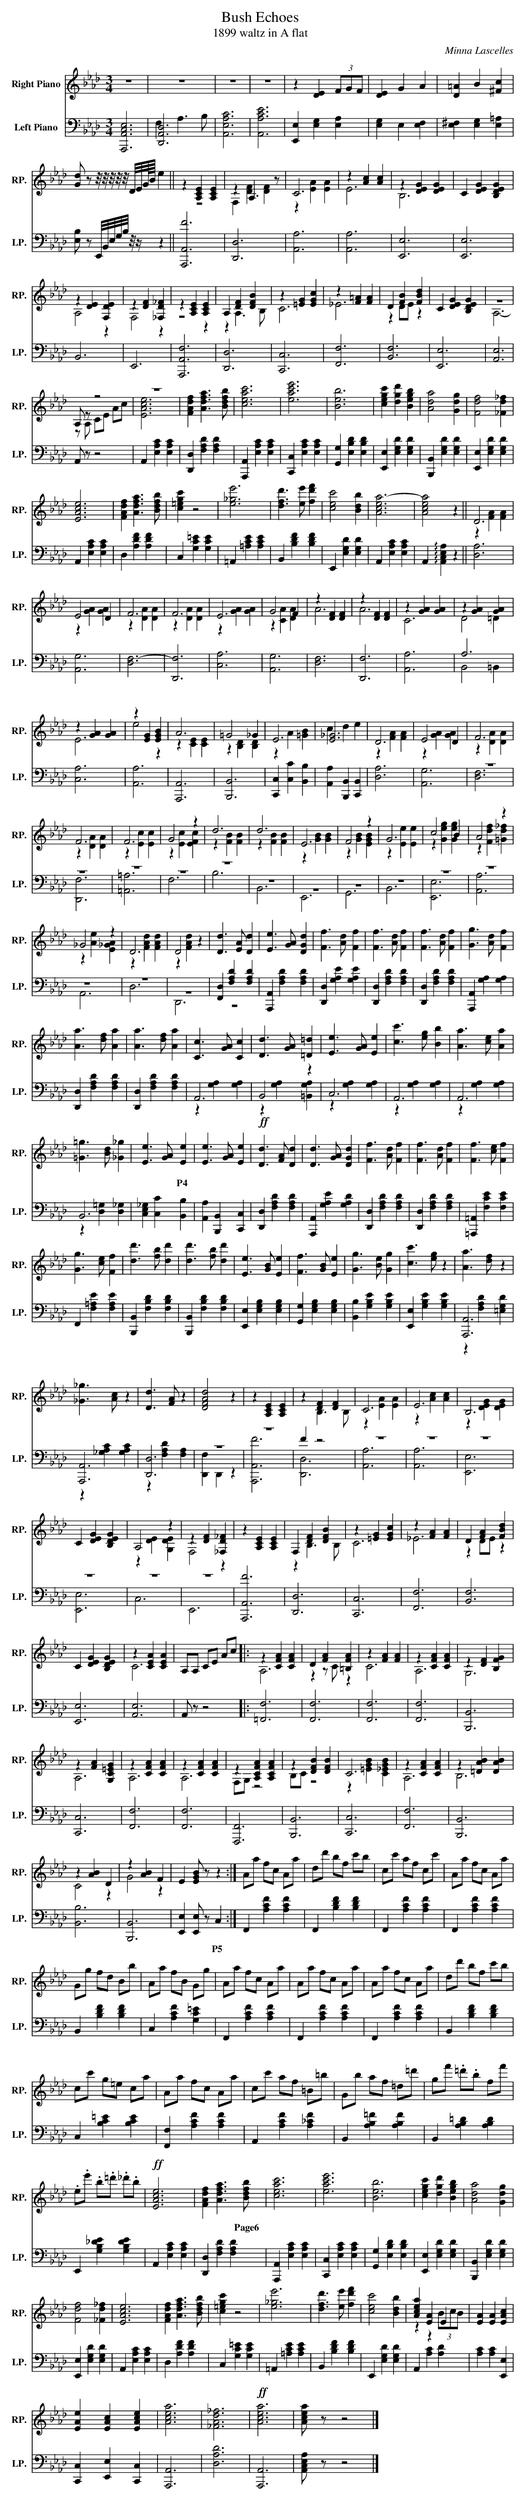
X:1
T:Bush Echoes
C:Minna Lascelles
T:1899 waltz in A flat
%%score ( 1 2 ) ( 3 4 )
L:1/4
M:3/4
K:Ab
V:1 treble nm="Right Piano" snm="RP."
V:2 treble
V:3 bass nm="Left Piano" snm="LP."
V:4 bass
V:1
z3 | z3 | z3 | z3 | z [DE] (3F/G/F/ | [DE] G A | [D=A] B [^Fc] |$
w: |||||||
[Gd]/ z/ z/8 z/8 z/8 z/8 z/8 D/8E/8G/16B/16 e || z [A,CE] [A,CE] | z A,3/2 z/ | C3 | z [Ac] [Ac] |
w: |||||
z [DEG] [DEG] | C [DEG] [B,DEG] |$ z [DE] [F,DE] | z [DF] [_F,D_F] | z [A,CE] [A,CE] |
w: |||||
A, [DF] [DFB] | z [=EG] [EGc] | z [F=A] [FA] | D [FB] [FBd] | C [DEG] [B,DEG] | z3 |$ A,/ z/ z2 |
w: |||||||
z3 | [FAdf] [Adfa]3/2 [Bdfb]/ | [ceac']3 | [eac'e']3 | [Beb]3 | [cegc'] [dgd'] [Begb] |
w: ||||||
[Ada]2 [Gdg] | [Fdf]2 [_Fd_f] |$ [EAce]3 | [FAdf] [Adfa]3/2 [Bdfb]/ | [c=egc'] z2 | [e_ge']3 |
w: ||||||
[dfd']3/2 [ee']/ [fd'f'] | [cec']2 [Bdb] | [Acea-]3 | [Acea]2 z || D3 |$ E2 D | F3 | F3 | E3 |
w: |||||||||
G2 F | z [DF] [DF] | z [DF] [DF] | z [GA] [GA] | z [GA] [GA] |$ z [GA] [GA] | z [EG] [EGB] | A3 |
w: ||||||||
=G2 _G | E3 | [E_G]3 | D3 | E2 D | F3 |$ F3 | F3 | G2 z | d3 | d3 | E3 | F2 z | G3 | c2 B |
w: |||||||||||||||
A2 z |$ _G2 z | D3 | D2 z | [Dd]3/2 [EA]/ [Dd] | [Ee]3/2 [GA]/ [DGd] | [Ff]3/2 [Ad]/ [Ff] |
w: |||||||
[Ff]3/2 [Ad]/ [Ff] | [Ff]3/2 [Ad]/ [Ff] | [Gg]3/2 [Ad]/ [Ff] |$ [Aa]3/2 [df]/ [Aa] |
w: ||||
[Aa]3/2 [df]/ [Aa] | [Cc]3/2 [GA]/ [Cc] | [Dd]3/2 [GA]/ [=D=d] | [Ee]3/2 [GA]/ [Ee] |
w: ||||
[cc']3/2 [eg]/ [Bb] | [Aa]3/2 [ce]/ [Aa] |$ [=G=g]3/2 [Bd]/ [_G_g] | [Ee]3/2 [GA]/ [Ee] |
w: |||* * P4|
[Ee]3/2 [GA]/ [Ee] |!ff! [Dd]3/2 [FA]/ [Dd] | [Dd]3/2 [GA]/ [DGd] | [Ff]3/2 [Ad]/ [Ff] |
w: ||||
[Ff]3/2 [Ad]/ [Ff] | [Ff]3/2 [ce]/ [Ff] |$ [Gg]3/2 [ce]/ [Ff] | [dd']3/2 [fb]/ [dd'] |
w: ||||
[dd']3/2 [fb]/ [dd'] | [Ee]3/2 [GB]/ [Ee] | [Ff]3/2 [GB]/ [Ee] | [Gg]3/2 [Be]/ [Gg] |
w: ||||
[cc']3/2 [eg]/ z | [Aa]3/2 [df]/ z |$ [_G_g]3/2 [Ac]/ z | [Dd]3/2 [FA]/ z | [DFAd]2 z |
w: |||||
z [A,CE] [A,CE] | z [DF] [DF] | C3 | E3 | B,3 |$ C [DEG] [B,DEG] | A,2 z | z [DF] [_F,D_F] |
w: ||||||||
z [A,CE] [A,CE] | F, [DF] [DFB] | z [=EG] [EGc] | z [FA] [FA] | D [FA] [FBd] |$ C [DEG] [B,DEG] |
w: ||||||
z [CEA] [CEA] | A,/A,/ C/E/ A/c/ |: z [CFA] [CFA] | D [FA] [=B,FA] | z [FA] [FA] | z [CFA] [CFA] |
w: ||||||
z [DF] [B,FG] |$ z [FA] [G,C=EG] | z [CFA] [CFA] | z [CFA] [CFA] | z [A,CFA] [A,CFA] |
w: |||||
z [DFB] [DFB] | C3 | z [CFA] [CFA] | z [=DAB] [DAB] |$ z [AB] D | z [AB] F | E [EGB]/ z/ z :|
w: |||||||
A/a/ f/c/ A/a/ | d/d'/ b/f/ c'/b/ | c/c'/ a/f/ c/c'/ | A/a/ f/c/ A/a/ |$ G/g/ f/d/ B/b/ |
w: |||||
A/a/ f/B/ G/g/ | A/a/ f/c/ A/a/ | A/a/ f/c/ A/a/ | A/a/ f/c/ A/a/ | d/d'/ b/f/ c'/b/ |$
w: |||||
c/c'/ g/=e/ c/a/ | A/a/ f/c/ A/a/ | c/c'/ a/f/ =B/=b/ | G/b/ a/f/ =d/=d'/ |
w: ||||
g/f'/ .=d'/.b/ f/f'/ |$ .e/.e'/ .b/.=d'/ ._d'/.b/ |!ff! [EAce]3 | [FAdf] [Adfa]3/2 [Bdfb]/ |
w: |||* * Page6|
[ceac']3 | [eac'e']3 | [Beb]3 | [cegc'] [dgd'] [Begb] | [Ada]2 [Gdg] |$ [Fdf]2 [_Fd_f] | [EAce]3 |
w: |||||||
[FAdf] [Adfa]3/2 [Bdfb]/ | [c=egc'] z2 | [e_ge']3 | [dfd']3/2 [ee']/ [fd'f'] | [cec']2 [Bdb] |
w: |||||
[Acea] [EA] E | [EA] [EA] [EAc] |$ [EAe] [EAc] [EAce] | [Acea]3 | [_FAd_f]3 |!ff! [Acea]3 |
w: ||||||
[Acea]/ z/ z2 |]
w: |
V:2
x3 | x3 | x3 | x3 | x3 | x3 | x3 |$ x3 || z3 | F, [DF] [DF] | z [EA] [EA] | E3 | B,3 | x3 |$
A,2 z | F,2 z | z2 z | z A,3/2 B,/ | C3 | _E3 | z D/E/ z | x3 | A,3- |$ z/ A,/ C/E/ A/c/ |
[EAce]3 | x3 | x3 | x3 | x3 | x3 | x3 | x3 |$ x3 | x3 | x3 | x3 | x3 | x3 | x3 | x3 ||
z [FA] [FA] |$ z [GA] [GA] | z [DA] [DA] | z [DA] [DA] | z [GA] [GA] | z [CA] [DA] | A3 | A3 |
C3 | D2 =D |$ E3 | e2 z | z [CE] [CE] | z [B,D] [B,D] | z A [=GB] | c d e | z [FA] [FA] |
z [GA] [GA] | z [DA] [DA] |$ z [DA] [DA] | z [Ec] [Ec] | z [Ec] [EFc] | z [FB] [FB] |
z [FB] [FB] | z [GB] [GB] | z [GB] [EGB] | z [Ee] [Ee] | z [Geg] [Geg] | z [Fdf] [=Gd_f] |$
z [Ae] [E_GA] | z [FAd] [FAd] | z [FAd] z | x3 | x3 | x3 | x3 | x3 | x3 |$ x3 | x3 | x3 | x3 |
x3 | x3 | x3 |$ x3 | x3 | x3 | x3 | x3 | x3 | x3 | x3 |$ x3 | x3 | x3 | x3 | x3 | x3 | x3 | x3 |$
x3 | x3 | x3 | x3 | z B,3/2 B,/ | z [EA] [EA] | z [Ac] [Ac] | z [DEG] [DEG] |$ x3 |
z [DE] [G,DE] | F,2 z | x3 | z B,3/2 B,/ | C3 | _E3 | z D/E/ z |$ x3 | C3 | x3 |: A,3 |
z z/ C/ z | C3 | A,3 | G,3 |$ A,3 | A,3 | A,3 | F,/G,/ z2 | B,/C/ z2 | z [=EGB] [C_EGB] | A,3 |
B,3 |$ C2 z | G2 z | x3 :| x3 | x3 | x3 | x3 |$ x3 | x3 | x3 | x3 | x3 | x3 |$ x3 | x3 | x3 | x3 |
x3 |$ x3 | x3 | x3 | x3 | x3 | x3 | x3 | x3 |$ x3 | x3 | x3 | x3 | x3 | x3 | x3 | z z (3B/c/B/ |
x3 |$ x3 | x3 | x3 | x3 | x3 |]
V:3
[A,,,A,,C,E,]3 | [D,,A,,D,]3 | [A,,E,A,C]3 | [A,,A,CE]3 | [E,,E,] [E,G,] [E,A,] |
w: |||||
[E,G,] E, [E,F,] | [E,^F,] [E,G,] [E,=A,] |$ [E,B,]/ z/ E,,/8B,,/8E,/8G,/8B,/8 z/8 z/4 z ||
w: |||
[A,,,A,,F]3 | [D,,D,]3 | [A,,A,]3 | [A,,A,]3 | [E,,E,]3 | [E,,E,]3 |$ B,,3 | E,,3 | [A,,,A,,F,]3 |
w: |||||||||
[D,,D,]3 | [C,,C,]3 | [F,,F,]3 | [B,,F,]3 | [E,,E,]3 | [A,,E,]3 |$ A,,/ z/ z2 |
w: |||||||
A,, [E,A,C] [E,A,C] | [D,,D,] [F,A,D] [F,A,D] | [A,,,A,,] [E,A,C] [E,A,C] |
w: |||
[C,,C,] [E,A,C] [E,A,C] | [G,,G,] [E,B,D] [E,B,D] | [E,,E,] [E,G,D] [E,G,D] |
w: |||
[B,,,B,,] [E,G,D] [E,G,D] | [E,,E,] [E,G,D] [E,G,D] |$ A,, [E,A,C] [E,A,C] | D, [A,DF] [A,DF] |
w: ||||
C, [G,C=E] [G,CE] | =A,, [=A,CE] [A,CE] | B,, [B,DF] [B,DF] | E,, [E,G,D] [E,G,D] |
w: ||||
A,, [E,A,C] [E,A,C] | A,, !arpeggio![A,,C,E,A,] z || [D,A,]3 |$ [A,,G,]3 | [D,F,-]3 | [D,,F,]3 |
w: ||||||
[C,A,]3 | [A,,G,]3 | [D,F,]3 | [D,,F,]3 | [A,,A,]3 | A,3 |$ [C,A,]3 | [A,,A,]3 | [A,,,A,,]3 |
w: |||||||||
[B,,,B,,]3 | [C,,C,] [C,C] [B,,B,] | [A,,A,] [B,,,B,,] [C,,B,,] | [D,A,]3 | [A,,G,]3 | z3 |$ z3 |
w: |||||||
z3 | z3 | z3 | z3 | z3 | z3 | z3 | z3 | z3 |$ z3 | z3 | z3 | [F,,D,] [F,A,D] [F,A,D] |
w: |||||||||||||
[A,,,A,,] [F,A,D] [F,A,D] | [D,,D,] [G,A,E] [G,A,E] | [D,,D,] [F,A,D] [F,A,D] |
w: |||
[D,,D,] [F,A,D] [F,A,D] | [A,,,A,,] [G,A,] [G,A,] |$ [D,,D,] [F,A,D] [F,A,D] |
w: |||
[D,,D,] [F,A,D] [F,A,D] | A,,3 | B,,2 z | C,3 | A,,3 | A,,3 |$ B,,3 | [C,E,_G,] [C,C] [B,,B,] |
w: ||||||||
[A,,A,] [B,,,B,,] [C,,C,] | [D,,D,] [F,A,D] [F,A,D] | [A,,,A,,] [G,A,E] [G,A,D] |
w: |||
[D,,D,] [F,A,D] [F,A,D] | [D,,D,] [F,A,D] [F,A,D] | [=A,,,=A,,] [F,CE] [F,CE] |$
w: |||
F,, [F,=A,E] [F,A,E] | [B,,,B,,] [F,B,D] [F,B,D] | [B,,,B,,] [F,B,D] [F,B,D] |
w: |||
[E,,E,] [E,G,B,] [E,G,B,] | [G,,G,] [E,G,B,] [E,G,B,] | [B,,B,] [G,B,E] [G,B,E] |
w: |||
[E,,E,] [G,B,E] [G,B,E] | [A,,,A,,]3 |$ [A,,,A,,]3 | [D,,D,]3 | z3 | z3 | F z2 | z3 | z3 | z3 |$
w: ||||||||||
z3 | z3 | z3 | [A,,,A,,F]3 | [D,,D,]3 | [C,,C,]3 | [F,,F,]3 | [B,,F,]3 |$ [E,,E,]3 | [A,,E,]3 |
w: ||||||||||
A,,/ z/ z2 |: [=F,,F,]3 | [F,,F,]3 | [F,,F,]3 | [F,,F,]3 | [B,,,B,,]3 |$ [C,,C,]3 | [F,,F,]3 |
w: ||||||||
[F,,F,]3 | [F,,,F,,]3 | [B,,,B,,]3 | [C,,C,]3 | [F,,F,]3 | [B,,,B,,]3 |$ [B,,B,]3 | [B,,,B,,]3 |
w: ||||||||
[E,,E,] [E,,E,]/ z/ C, :| F,, [A,CF] [A,CF] | F,, [B,DF] [B,DF] | F,, [A,CF] [A,CF] |
w: * * P5||||
F,, [A,CF] [A,CF] |$ B,, [B,DF] [B,DF] | C, [A,CF] [G,C=E] | F,, [A,CF] [A,CF] |
w: ||||
F,, [A,CF] [A,CF] | F,, [A,CF] [A,CF] | B,, [B,DF] [B,DF] |$ C, [B,C=E] [B,CE] |
w: ||||
[F,,F,] [A,CF] [A,CF] | A,, [A,CF] [A,_CF] | B,, [A,B,=F] [A,B,F] | B,, [A,B,=D] [A,B,D] |$
w: ||||
E,, [G,B,_DE] [G,B,DE] | A,, [E,A,C] [E,A,C] | [D,,D,] [F,A,D] [F,A,D] |
w: |||
[A,,,A,,] [E,A,C] [E,A,C] | [C,,C,] [E,A,C] [E,A,C] | [G,,G,] [E,B,D] [E,B,D] |
w: |||
[E,,E,] [E,G,D] [E,G,D] | [B,,,B,,] [E,G,D] [E,G,D] |$ [E,,E,] [E,G,D] [E,G,D] |
w: |||
A,, [E,A,C] [E,A,C] | D, [A,DF] [A,DF] | C, [G,C=E] [G,CE] | =A,, [=A,CE] [A,CE] |
w: ||||
B,, [B,DF] [B,DF] | E,, [E,G,D] [E,G,D] | A,, [A,C] [A,D] | [A,C] [A,C] [E,,E,] |$
w: ||||
[C,,C,] [E,,E,] [C,,C,] | [A,,,A,,]3 | [D,A,D]3 | [A,,,A,,]3 | [A,,C,E,A,]/ z/ z2 |]
w: |||||
V:4
x3 | F, A,3/2 B,/ | x3 | x3 | x3 | x3 | x3 |$ x3 || x3 | x3 | x3 | x3 | x3 | x3 |$ x3 | x3 | x3 |
x3 | x3 | x3 | x3 | x3 | x3 |$ x3 | x3 | x3 | x3 | x3 | x3 | x3 | x3 | x3 |$ x3 | x3 | x3 | x3 |
x3 | x3 | x3 | x3 || x3 |$ x3 | x3 | x3 | x3 | x3 | x3 | x3 | x3 | B,,2 =B,, |$ x3 | x3 | x3 |
x3 | x3 | x3 | x3 | x3 | [D,F,]3 |$ [D,,F,]3 | [=A,,=A,]3 | F,3 | B,3 | B,,3 | E,,3 | G,,3 |
B,,3 | [E,,E,]3 | [A,,A,]3 |$ A,,3 | D,3 | D,,3 | z3 | x3 | x3 | x3 | x3 | x3 |$ x3 | x3 |
z [G,A,] [G,A,] | z [G,A,] [=B,,G,A,] | z [G,A,] [G,A,] | z [G,A,] [G,A,] | z [G,A,] [G,A,] |$
z [D,=G,] [D,_G,] | x3 | x3 | x3 | x3 | x3 | x3 | x3 |$ x3 | x3 | x3 | x3 | x3 | x3 | x3 |
z [F,A,D] [=E,G,D] |$ z [_G,A,C] [G,A,C] | z [F,A,D] [F,A,] | [D,,F,] D,, z | [A,,,A,,F]3 |
[D,,D,]3 | [A,,A,]3 | [A,,A,]3 | [E,,E,]3 |$ [E,,E,]3 | C,3 | E,,3 | x3 | x3 | x3 | x3 | x3 |$
x3 | x3 | x3 |: x3 | x3 | x3 | x3 | x3 |$ x3 | x3 | x3 | x3 | x3 | x3 | x3 | x3 |$ x3 | x3 | x3 :|
x3 | x3 | x3 | x3 |$ x3 | x3 | x3 | x3 | x3 | x3 |$ x3 | x3 | x3 | x3 | x3 |$ x3 | x3 | x3 | x3 |
x3 | x3 | x3 | x3 |$ x3 | x3 | x3 | x3 | x3 | x3 | x3 | x3 | x3 |$ x3 | x3 | x3 | x3 | x3 |]
